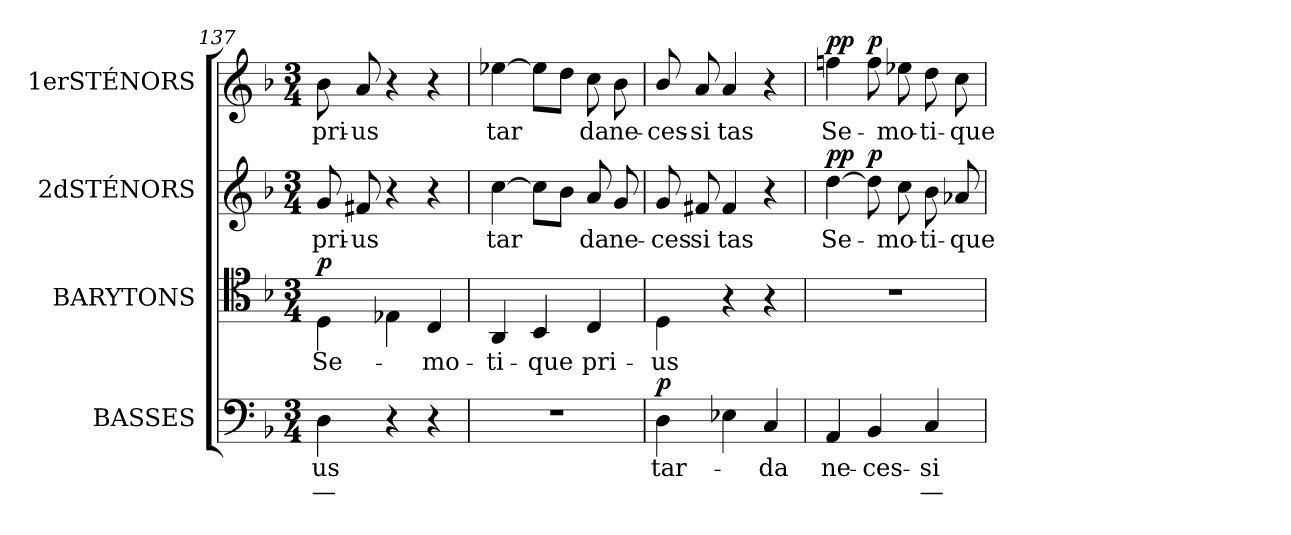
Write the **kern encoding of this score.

**kern	**text	**text	**dynam	**kern	**text	**dynam	**kern	**text	**dynam	**kern	**text	**dynam
*part4	*part4	*part4	*part4	*part3	*part3	*part3	*part2	*part2	*part2	*part1	*part1	*part1
*staff4	*staff4	*staff4	*staff4	*staff3	*staff3	*staff3	*staff2	*staff2	*staff2	*staff1	*staff1	*staff1
*I"BASSES	*	*	*	*I"BARYTONS	*	*	*I"2dSTÉNORS	*	*	*I"1erSTÉNORS	*	*
*clefF4	*	*	*	*clefC4	*	*	*clefG2	*	*	*clefG2	*	*
*k[b-]	*	*	*	*k[b-]	*	*	*k[b-]	*	*	*k[b-]	*	*
*M3/4	*	*	*	*M3/4	*	*	*M3/4	*	*	*M3/4	*	*
=137	=137	=137	=137	=137	=137	=137	=137	=137	=137	=137	=137	=137
!	!	!	!	!	!	!LO:DY:a	!	!	!	!	!	!
4Di\	us	—	.	4Di\	Se-	p	8gi/	pri-	.	8b-i\	pri-	.
.	.	.	.	.	.	.	8f#Xi/	us	.	8ai/	us	.
4r	.	.	.	4E-Xi\	.	.	4r	.	.	4r	.	.
4r	.	.	.	4Ci/	mo-	.	4r	.	.	4r	.	.
=138	=138	=138	=138	=138	=138	=138	=138	=138	=138	=138	=138	=138
2.r	.	.	.	4AAi/	ti-	.	[4cci\	tar	.	[4ee-Xi\	tar	.
.	.	.	.	4BB-i/	que	.	8cci\L]	--	.	8ee-i\L]	--	.
.	.	.	.	.	.	.	8b-i\J	.	.	8ddi\J	.	.
.	.	.	.	4Ci/	pri-	.	8ai/	da	.	8cci\	da	.
.	.	.	.	.	.	.	8gi/	ne-	.	8b-i\	ne-	.
=139	=139	=139	=139	=139	=139	=139	=139	=139	=139	=139	=139	=139
!	!	!	!LO:DY:a	!	!	!	!	!	!	!	!	!
4Di\	tar-	.	p	4Di\	us	.	8gi/	ces	.	8b-i/	ces-	.
.	.	.	.	.	.	.	8f#Xi/	si	.	8ai/	si	.
4E-Xi\	.	.	.	4r	.	.	4f#i/	tas	.	4ai/	tas	.
4Ci/	da	.	.	4r	.	.	4r	.	.	4r	.	.
=140	=140	=140	=140	=140	=140	=140	=140	=140	=140	=140	=140	=140
!	!	!	!	!	!	!	!	!	!LO:DY:a	!	!	!LO:DY:a
4AAi/	ne-	.	.	2.r	.	.	[4ddi\	Se-	pp	4ffni\	Se-	pp
!	!	!	!	!	!	!	!	!	!LO:DY:a	!	!	!LO:DY:a
4BB-i/	ces-	.	.	.	.	.	8ddi\]	.	p	8ffi\	.	p
.	.	.	.	.	.	.	8cci\	mo-	.	8ee-Xi\	mo-	.
4Ci/	si-	—	.	.	.	.	8b-i\	ti-	.	8ddi\	ti-	.
.	.	.	.	.	.	.	8a-Xi/	que	.	8cci\	que	.
=	=	=	=	=	=	=	=	=	=	=	=	=
*-	*-	*-	*-	*-	*-	*-	*-	*-	*-	*-	*-	*-
